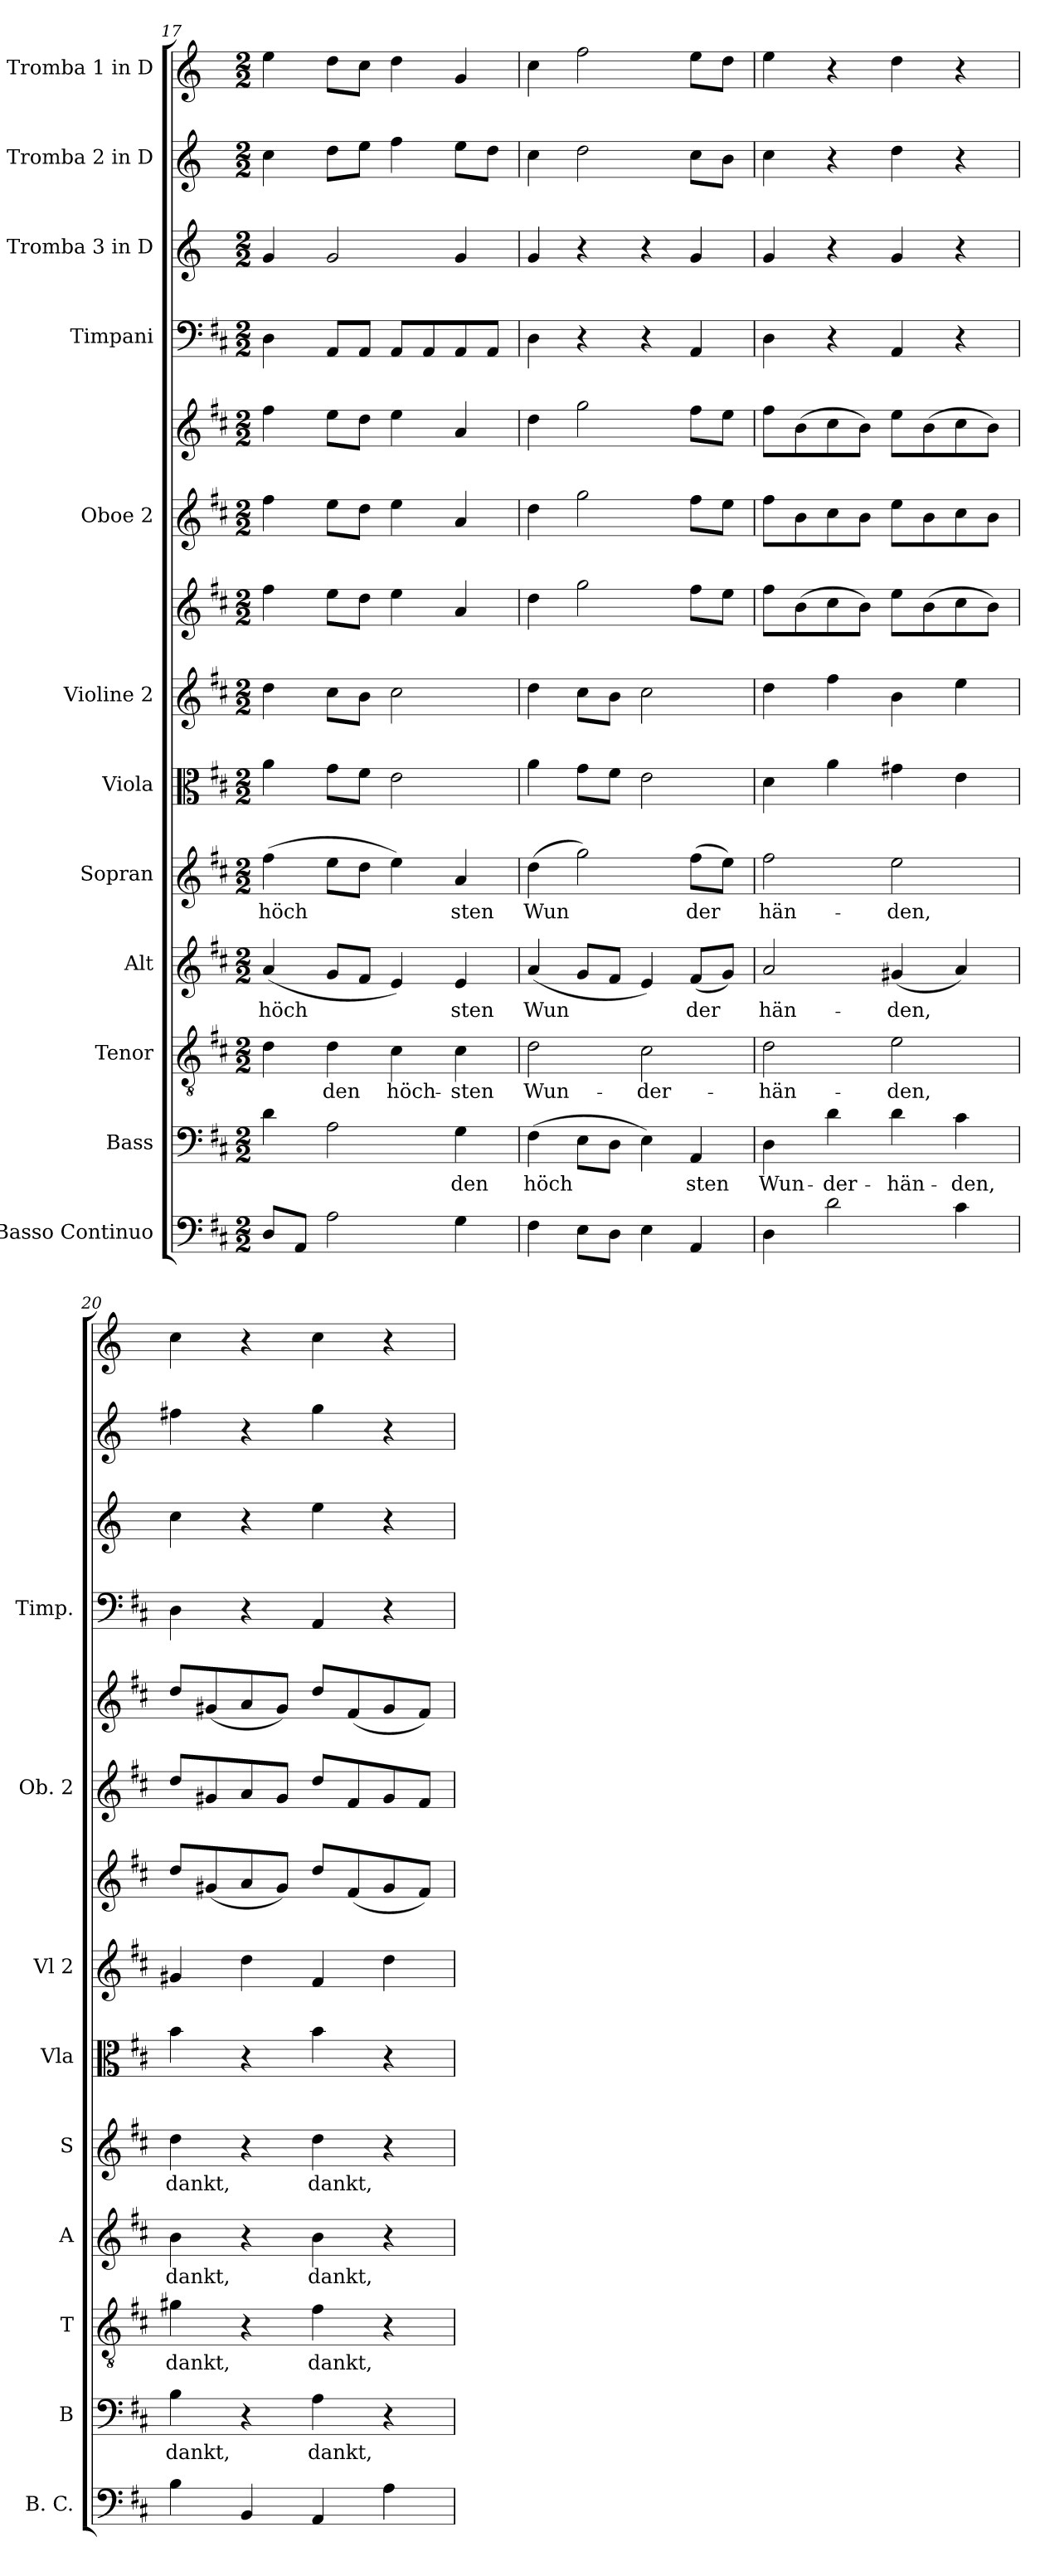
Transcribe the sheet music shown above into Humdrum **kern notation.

**kern	**kern	**text	**kern	**text	**kern	**text	**kern	**text	**kern	**kern	**kern	**kern	**kern	**kern	**kern	**kern	**kern
*part12	*part11	*part11	*part10	*part10	*part9	*part9	*part8	*part8	*part7	*part6	*part6	*part5	*part5	*part4	*part3	*part2	*part1
*staff14	*staff13	*staff13	*staff12	*staff12	*staff11	*staff11	*staff10	*staff10	*staff9	*staff8	*staff7	*staff6	*staff5	*staff4	*staff3	*staff2	*staff1
*I"Basso Continuo	*I"Bass	*	*I"Tenor	*	*I"Alt	*	*I"Sopran	*	*I"Viola	*I"Violine 2	*	*I"Oboe 2	*	*I"Timpani	*I"Tromba 3 in D	*I"Tromba 2 in D	*I"Tromba 1 in D
*I'B. C.	*I'B	*	*I'T	*	*I'A	*	*I'S	*	*I'Vla	*I'Vl 2	*	*I'Ob. 2	*	*I'Timp.	*	*	*
*clefF4	*clefF4	*	*clefGv2	*	*clefG2	*	*clefG2	*	*clefC3	*clefG2	*clefG2	*clefG2	*clefG2	*clefF4	*clefG2	*clefG2	*clefG2
*	*	*	*	*	*	*	*	*	*	*	*	*	*	*	*ITrd-1c-2	*ITrd-1c-2	*ITrd-1c-2
*k[f#c#]	*k[f#c#]	*	*k[f#c#]	*	*k[f#c#]	*	*k[f#c#]	*	*k[f#c#]	*k[f#c#]	*k[f#c#]	*k[f#c#]	*k[f#c#]	*k[f#c#]	*k[f#c#]	*k[f#c#]	*k[f#c#]
*M2/2	*M2/2	*	*M2/2	*	*M2/2	*	*M2/2	*	*M2/2	*M2/2	*M2/2	*M2/2	*M2/2	*M2/2	*M2/2	*M2/2	*M2/2
=17	=17	=17	=17	=17	=17	=17	=17	=17	=17	=17	=17	=17	=17	=17	=17	=17	=17
!	!	!	!	!	!	!LO:LY:b	!	!LO:LY:b	!	!	!	!	!	!	!	!	!
8D/L	4d\	.	4d\	.	(4a/	höch	(4ff#\	höch	4a\	4dd\	4ff#\	4ff#\	4ff#\	4D\	4a/	4dd\	4ff#\
8AA/J	.	.	.	.	.	.	.	.	.	.	.	.	.	.	.	.	.
!	!	!	!	!LO:LY:b	!	!	!	!	!	!	!	!	!	!	!	!	!
2A\	2A\	.	4d\	den	8g/L	.	8ee\L	.	8g\L	8cc#\L	8ee\L	8ee\L	8ee\L	8AA/L	2a/	8ee\L	8ee\L
.	.	.	.	.	8f#/J	.	8dd\J	.	8f#\J	8b\J	8dd\J	8dd\J	8dd\J	8AA/J	.	8ff#\J	8dd\J
!	!	!	!	!LO:LY:b	!	!	!	!	!	!	!	!	!	!	!	!	!
.	.	.	4c#\	höch-	4e/)	.	4ee\)	.	2e\	2cc#\	4ee\	4ee\	4ee\	8AA/L	.	4gg\	4ee\
.	.	.	.	.	.	.	.	.	.	.	.	.	.	8AA/	.	.	.
!	!	!LO:LY:b	!	!LO:LY:b	!	!LO:LY:b	!	!LO:LY:b	!	!	!	!	!	!	!	!	!
4G\	4G\	den	4c#\	sten	4e/	sten	4a/	sten	.	.	4a/	4a/	4a/	8AA/	4a/	8ff#\L	4a/
.	.	.	.	.	.	.	.	.	.	.	.	.	.	8AA/J	.	8ee\J	.
=18	=18	=18	=18	=18	=18	=18	=18	=18	=18	=18	=18	=18	=18	=18	=18	=18	=18
!	!	!LO:LY:b	!	!LO:LY:b	!	!LO:LY:b	!	!LO:LY:b	!	!	!	!	!	!	!	!	!
4F#\	(4F#\	höch	2d\	Wun-	(4a/	Wun	(4dd\	Wun	4a\	4dd\	4dd\	4dd\	4dd\	4D\	4a/	4dd\	4dd\
8E\L	8E\L	.	.	.	8g/L	.	2gg\)	.	8g\L	8cc#\L	2gg\	2gg\	2gg\	4r	4r	2ee\	2gg\
8D\J	8D\J	.	.	.	8f#/J	.	.	.	8f#\J	8b\J	.	.	.	.	.	.	.
!	!	!	!	!LO:LY:b	!	!	!	!	!	!	!	!	!	!	!	!	!
4E\	4E\)	.	2c#\	der-	4e/)	.	.	.	2e\	2cc#\	.	.	.	4r	4r	.	.
!	!	!LO:LY:b	!	!	!	!LO:LY:b	!	!LO:LY:b	!	!	!	!	!	!	!	!	!
4AA/	4AA/	sten	.	.	(8f#/L	der	(8ff#\L	der	.	.	8ff#\L	8ff#\L	8ff#\L	4AA/	4a/	8dd\L	8ff#\L
.	.	.	.	.	8g/J)	.	8ee\J)	.	.	.	8ee\J	8ee\J	8ee\J	.	.	8cc#\J	8ee\J
!!LO:PB:g=z
=19	=19	=19	=19	=19	=19	=19	=19	=19	=19	=19	=19	=19	=19	=19	=19	=19	=19
!	!	!LO:LY:b	!	!LO:LY:b	!	!LO:LY:b	!	!LO:LY:b	!	!	!	!	!	!	!	!	!
4D\	4D\	Wun-	2d\	hän-	2a/	hän-	2ff#\	hän-	4d\	4dd\	8ff#\L	8ff#\L	8ff#\L	4D\	4a/	4dd\	4ff#\
.	.	.	.	.	.	.	.	.	.	.	(8b\	8b\	(8b\	.	.	.	.
!	!	!LO:LY:b	!	!	!	!	!	!	!	!	!	!	!	!	!	!	!
2d\	4d\	der-	.	.	.	.	.	.	4a\	4ff#\	8cc#\	8cc#\	8cc#\	4r	4r	4r	4r
.	.	.	.	.	.	.	.	.	.	.	8b\J)	8b\J	8b\J)	.	.	.	.
!	!	!LO:LY:b	!	!LO:LY:b	!	!LO:LY:b	!	!LO:LY:b	!	!	!	!	!	!	!	!	!
.	4d\	hän-	2e\	den,	(4g#X/	den,	2ee\	den,	4g#X\	4b\	8ee\L	8ee\L	8ee\L	4AA/	4a/	4ee\	4ee\
.	.	.	.	.	.	.	.	.	.	.	(8b\	8b\	(8b\	.	.	.	.
!	!	!LO:LY:b	!	!	!	!	!	!	!	!	!	!	!	!	!	!	!
4c#\	4c#\	den,	.	.	4a/)	.	.	.	4e\	4ee\	8cc#\	8cc#\	8cc#\	4r	4r	4r	4r
.	.	.	.	.	.	.	.	.	.	.	8b\J)	8b\J	8b\J)	.	.	.	.
=20	=20	=20	=20	=20	=20	=20	=20	=20	=20	=20	=20	=20	=20	=20	=20	=20	=20
!	!	!LO:LY:b	!	!LO:LY:b	!	!LO:LY:b	!	!LO:LY:b	!	!	!	!	!	!	!	!	!
4B\	4B\	dankt,	4g#X\	dankt,	4b\	dankt,	4dd\	dankt,	4b\	4g#X/	8dd/L	8dd/L	8dd/L	4D\	4dd\	4gg#X\	4dd\
.	.	.	.	.	.	.	.	.	.	.	(8g#X/	8g#X/	(8g#X/	.	.	.	.
4BB/	4r	.	4r	.	4r	.	4r	.	4r	4dd\	8a/	8a/	8a/	4r	4r	4r	4r
.	.	.	.	.	.	.	.	.	.	.	8g#/J)	8g#/J	8g#/J)	.	.	.	.
!	!	!LO:LY:b	!	!LO:LY:b	!	!LO:LY:b	!	!LO:LY:b	!	!	!	!	!	!	!	!	!
4AA/	4A\	dankt,	4f#\	dankt,	4b\	dankt,	4dd\	dankt,	4b\	4f#/	8dd/L	8dd/L	8dd/L	4AA/	4ff#\	4aa\	4dd\
.	.	.	.	.	.	.	.	.	.	.	(8f#/	8f#/	(8f#/	.	.	.	.
4A\	4r	.	4r	.	4r	.	4r	.	4r	4dd\	8g#/	8g#/	8g#/	4r	4r	4r	4r
.	.	.	.	.	.	.	.	.	.	.	8f#/J)	8f#/J	8f#/J)	.	.	.	.
=	=	=	=	=	=	=	=	=	=	=	=	=	=	=	=	=	=
*-	*-	*-	*-	*-	*-	*-	*-	*-	*-	*-	*-	*-	*-	*-	*-	*-	*-
